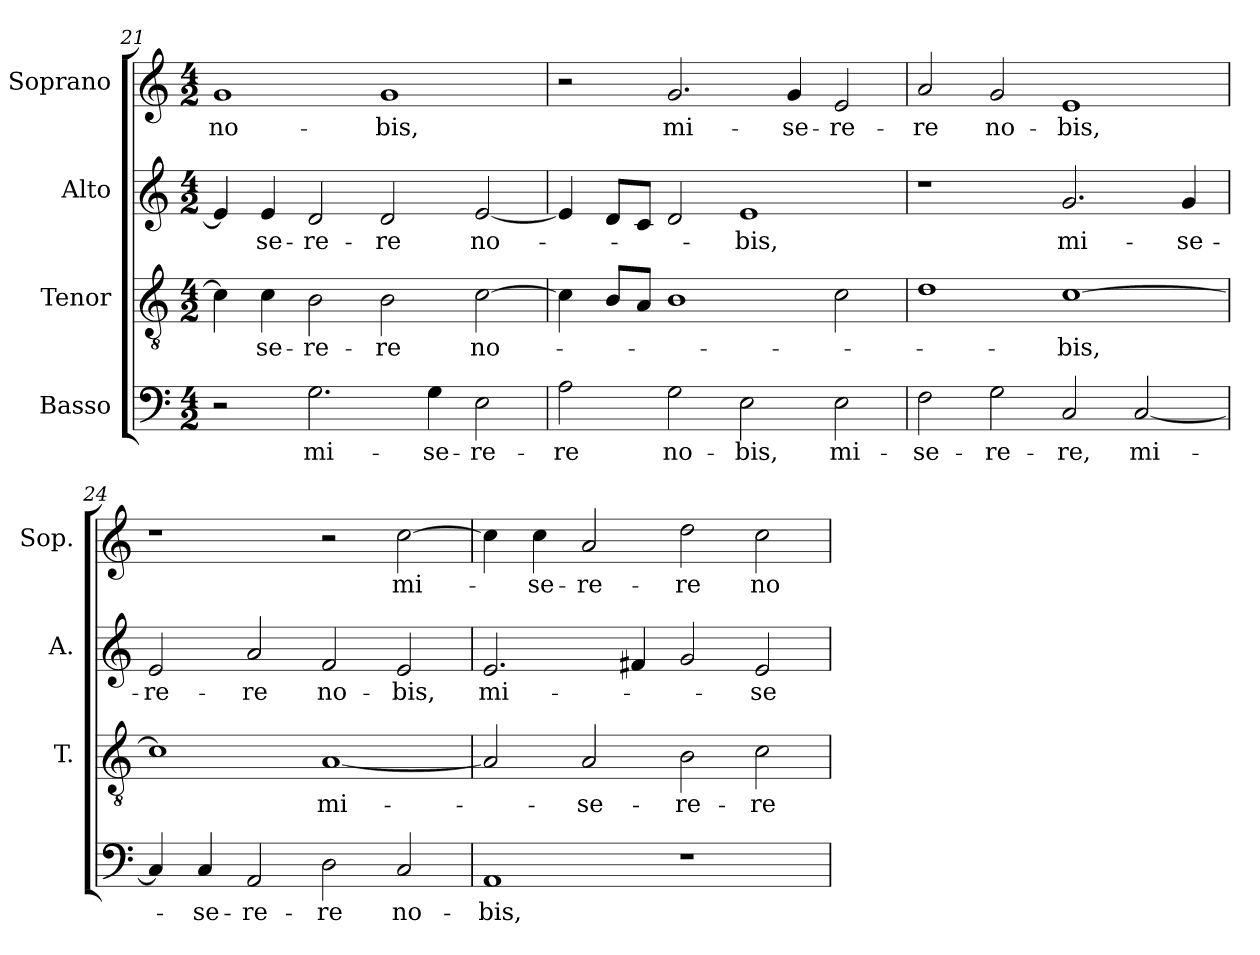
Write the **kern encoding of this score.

**kern	**text	**kern	**text	**kern	**text	**kern	**text
*part4	*part4	*part3	*part3	*part2	*part2	*part1	*part1
*staff4	*staff4	*staff3	*staff3	*staff2	*staff2	*staff1	*staff1
*I"Basso	*	*I"Tenor	*	*I"Alto	*	*I"Soprano	*
*	*	*I'T.	*	*I'A.	*	*I'Sop.	*
*clefF4	*	*clefGv2	*	*clefG2	*	*clefG2	*
*	*	*ITrd7c12	*	*	*	*	*
*k[]	*	*k[]	*	*k[]	*	*k[]	*
*C:	*	*C:	*	*C:	*	*C:	*
*M4/2	*	*M4/2	*	*M4/2	*	*M4/2	*
=21	=21	=21	=21	=21	=21	=21	=21
!	!	!	!	!	!	!	!LO:LY:b:color=#000000
2r	.	4Ci\]	.	4ei/]	.	1gi	no-
!	!	!	!LO:LY:b:color=#000000	!	!	!	!
!	!	!	!	!	!LO:LY:b:color=#000000	!	!
.	.	4Ci\	-se-	4ei/	-se-	.	.
!	!LO:LY:b:color=#000000	!	!	!	!	!	!
!	!	!	!LO:LY:b:color=#000000	!	!	!	!
!	!	!	!	!	!LO:LY:b:color=#000000	!	!
2.Gi\	mi-	2BBi\	-re-	2di/	-re-	.	.
!	!	!	!LO:LY:b:color=#000000	!	!	!	!
!	!	!	!	!	!LO:LY:b:color=#000000	!	!
!	!	!	!	!	!	!	!LO:LY:b:color=#000000
.	.	2BBi\	-re	2di/	-re	1gi	-bis,
!	!LO:LY:b:color=#000000	!	!	!	!	!	!
4Gi\	-se-	.	.	.	.	.	.
!	!LO:LY:b:color=#000000	!	!	!	!	!	!
!	!	!	!LO:LY:b:color=#000000	!	!	!	!
!	!	!	!	!	!LO:LY:b:color=#000000	!	!
2Ei\	-re-	[2Ci\	no-	[2ei/	no-	.	.
=22	=22	=22	=22	=22	=22	=22	=22
!	!LO:LY:b:color=#000000	!	!	!	!	!	!
2Ai\	-re	4Ci\]	.	4ei/]	.	2r	.
.	.	8BBi/L	.	8di/L	.	.	.
.	.	8AAi/J	.	8ci/J	.	.	.
!	!LO:LY:b:color=#000000	!	!	!	!	!	!
!	!	!	!	!	!	!	!LO:LY:b:color=#000000
2Gi\	no-	1BBi	.	2di/	.	2.gi/	mi-
!	!LO:LY:b:color=#000000	!	!	!	!	!	!
!	!	!	!	!	!LO:LY:b:color=#000000	!	!
2Ei\	-bis,	.	.	1ei	-bis,	.	.
!	!	!	!	!	!	!	!LO:LY:b:color=#000000
.	.	.	.	.	.	4gi/	-se-
!	!LO:LY:b:color=#000000	!	!	!	!	!	!
!	!	!	!	!	!	!	!LO:LY:b:color=#000000
2Ei\	mi-	2Ci\	.	.	.	2ei/	-re-
!!LO:LB:g=z
=23	=23	=23	=23	=23	=23	=23	=23
!	!LO:LY:b:color=#000000	!	!	!	!	!	!
!	!	!	!	!	!	!	!LO:LY:b:color=#000000
2Fi\	-se-	1Di	.	1r	.	2ai/	-re
!	!LO:LY:b:color=#000000	!	!	!	!	!	!
!	!	!	!	!	!	!	!LO:LY:b:color=#000000
2Gi\	-re-	.	.	.	.	2gi/	no-
!	!LO:LY:b:color=#000000	!	!	!	!	!	!
!	!	!	!LO:LY:b:color=#000000	!	!	!	!
!	!	!	!	!	!LO:LY:b:color=#000000	!	!
!	!	!	!	!	!	!	!LO:LY:b:color=#000000
2Ci/	-re,	[1Ci	-bis,	2.gi/	mi-	1ei	-bis,
!	!LO:LY:b:color=#000000	!	!	!	!	!	!
[2Ci/	mi-	.	.	.	.	.	.
!	!	!	!	!	!LO:LY:b:color=#000000	!	!
.	.	.	.	4gi/	-se-	.	.
=24	=24	=24	=24	=24	=24	=24	=24
!	!	!	!	!	!LO:LY:b:color=#000000	!	!
4Ci/]	.	1Ci]	.	2ei/	-re-	1r	.
!	!LO:LY:b:color=#000000	!	!	!	!	!	!
4Ci/	-se-	.	.	.	.	.	.
!	!LO:LY:b:color=#000000	!	!	!	!	!	!
!	!	!	!	!	!LO:LY:b:color=#000000	!	!
2AAi/	-re-	.	.	2ai/	-re	.	.
!	!LO:LY:b:color=#000000	!	!	!	!	!	!
!	!	!	!LO:LY:b:color=#000000	!	!	!	!
!	!	!	!	!	!LO:LY:b:color=#000000	!	!
2Di\	-re	[1AAi	mi-	2fi/	no-	2r	.
!	!LO:LY:b:color=#000000	!	!	!	!	!	!
!	!	!	!	!	!LO:LY:b:color=#000000	!	!
!	!	!	!	!	!	!	!LO:LY:b:color=#000000
2Ci/	no-	.	.	2ei/	-bis,	[2cci\	mi-
=25	=25	=25	=25	=25	=25	=25	=25
!	!LO:LY:b:color=#000000	!	!	!	!	!	!
!	!	!	!	!	!LO:LY:b:color=#000000	!	!
1AAi	-bis,	2AAi/]	.	2.ei/	mi-	4cci\]	.
!	!	!	!	!	!	!	!LO:LY:b:color=#000000
.	.	.	.	.	.	4cci\	-se-
!	!	!	!LO:LY:b:color=#000000	!	!	!	!
!	!	!	!	!	!	!	!LO:LY:b:color=#000000
.	.	2AAi/	-se-	.	.	2ai/	-re-
.	.	.	.	4f#Xi/	.	.	.
!	!	!	!LO:LY:b:color=#000000	!	!	!	!
!	!	!	!	!	!	!	!LO:LY:b:color=#000000
1r	.	2BBi\	-re-	2gi/	.	2ddi\	-re
!	!	!	!LO:LY:b:color=#000000	!	!	!	!
!	!	!	!	!	!LO:LY:b:color=#000000	!	!
!	!	!	!	!	!	!	!LO:LY:b:color=#000000
.	.	2Ci\	-re	2ei/	-se-	2cci\	no-
=	=	=	=	=	=	=	=
*-	*-	*-	*-	*-	*-	*-	*-
